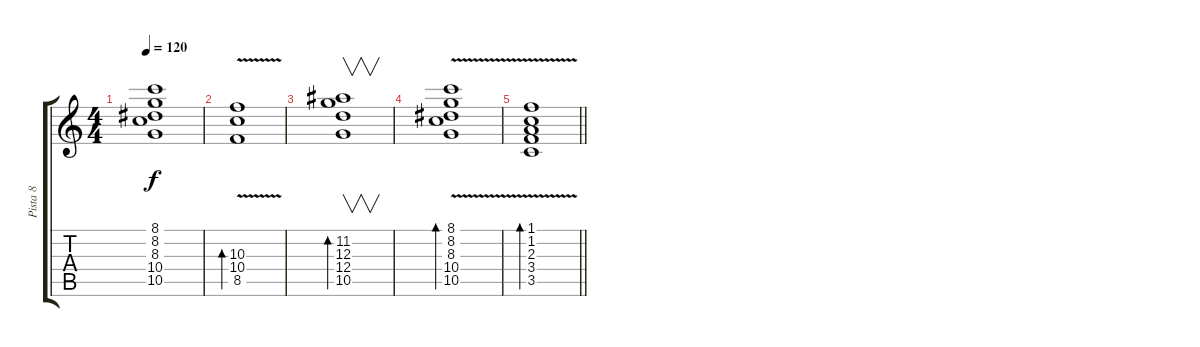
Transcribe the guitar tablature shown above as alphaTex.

\track ("Pista 8" "Pista 8") {instrument electricguitarclean}
\staff {score tabs}
\tuning (E4 B3 G3 D3 A2 E2) {hide}
\ts (4 4)
\tempo 120
\clef g2
\ks c
(8.1{t} 8.2{t} 8.3{t} 10.4{t} 10.5{t}).1{dy f} |
(10.3{v} 10.4{v} 8.5{v}).1{bd 240} |
(11.2 12.3 12.4 10.5).1{v bd 240} |
(8.1{v} 8.2{v} 8.3{v} 10.4{v} 10.5{v}).1{bd 240} |
\barLineRight lightlight
(1.1{v} 1.2{v} 2.3{v} 3.4{v} 3.5{v}).1{bd 240}
